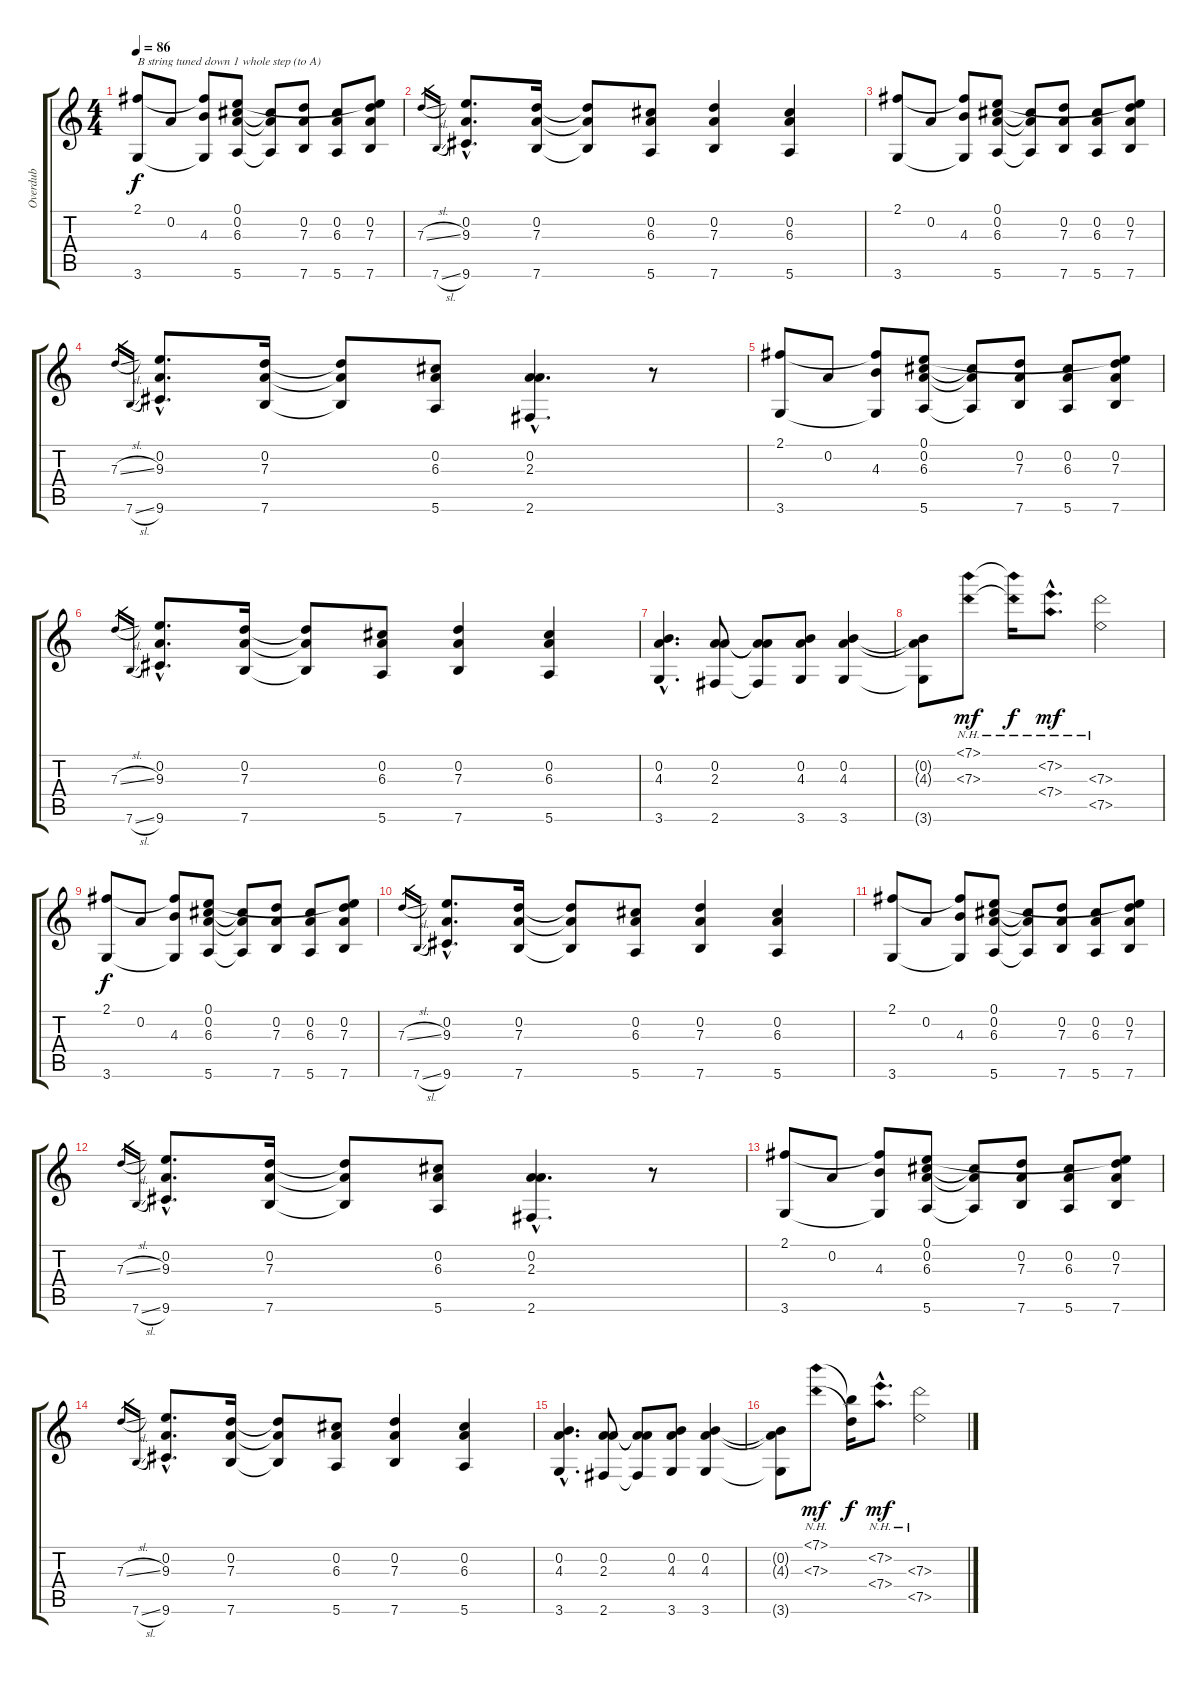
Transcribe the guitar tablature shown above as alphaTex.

\track ("Overdub" "Overdub") {instrument electricguitarclean}
\staff {score tabs}
\tuning (E4 A3 G3 D3 A2 E2) {hide}
\ts (4 4)
\tempo 86
\clef g2
\ks c
(2.1 3.6).8{txt "B string tuned down 1 whole step (to A)" dy f instrument electricguitarclean} 0.2.8 (2.1{t} 4.3 3.6{t}).8 (0.1 0.2 6.3 5.6).8 (0.2{t} 6.3{t} 5.6{t}).8 (0.2 7.3 7.6).8 (0.2 6.3 5.6).8 (0.1{t} 0.2 7.3 7.6).8 |
7.3{sl}.16{gr} 7.6{sl}.16{gr} (0.2{hac} 9.3{hac} 9.6{hac}).8{d} (0.2 7.3 7.6).16 (0.2{t} 7.3{t} 7.6{t}).8 (0.2 6.3 5.6).8 (0.2 7.3 7.6).4 (0.2 6.3 5.6).4 |
(2.1 3.6).8 0.2.8 (2.1{t} 4.3 3.6{t}).8 (0.1 0.2 6.3 5.6).8 (0.2{t} 6.3{t} 5.6{t}).8 (0.2 7.3 7.6).8 (0.2 6.3 5.6).8 (0.1{t} 0.2 7.3 7.6).8 |
7.3{sl}.16{gr} 7.6{sl}.16{gr} (0.2{hac} 9.3{hac} 9.6{hac}).8{d} (0.2 7.3 7.6).16 (0.2{t} 7.3{t} 7.6{t}).8 (0.2 6.3 5.6).8 (0.2{hac} 2.3{hac} 2.6{hac}).4{d} r.8 |
(2.1 3.6).8 0.2.8 (2.1{t} 4.3 3.6{t}).8 (0.1 0.2 6.3 5.6).8 (0.2{t} 6.3{t} 5.6{t}).8 (0.2 7.3 7.6).8 (0.2 6.3 5.6).8 (0.1{t} 0.2 7.3 7.6).8 |
7.3{sl}.16{gr} 7.6{sl}.16{gr} (0.2{hac} 9.3{hac} 9.6{hac}).8{d} (0.2 7.3 7.6).16 (0.2{t} 7.3{t} 7.6{t}).8 (0.2 6.3 5.6).8 (0.2 7.3 7.6).4 (0.2 6.3 5.6).4 |
(0.2{hac} 4.3{hac} 3.6{hac}).4{d} (0.2 2.3 2.6).8 (0.2{t} 2.3{t} 2.6{t}).8 (0.2 4.3 3.6).8 (0.2 4.3 3.6).4 |
(0.2{t} 4.3{t} 3.6{t}).8 (7.1{nh} 7.3{nh}).8{dy mf} (7.1{nh t} 7.3{nh t}).16{dy f} (7.2{nh hac} 7.4{nh hac}).8{d dy mf} (7.3{nh} 7.5{nh}).2 |
(2.1 3.6).8{dy f} 0.2.8 (2.1{t} 4.3 3.6{t}).8 (0.1 0.2 6.3 5.6).8 (0.2{t} 6.3{t} 5.6{t}).8 (0.2 7.3 7.6).8 (0.2 6.3 5.6).8 (0.1{t} 0.2 7.3 7.6).8 |
7.3{sl}.16{gr} 7.6{sl}.16{gr} (0.2{hac} 9.3{hac} 9.6{hac}).8{d} (0.2 7.3 7.6).16 (0.2{t} 7.3{t} 7.6{t}).8 (0.2 6.3 5.6).8 (0.2 7.3 7.6).4 (0.2 6.3 5.6).4 |
(2.1 3.6).8 0.2.8 (2.1{t} 4.3 3.6{t}).8 (0.1 0.2 6.3 5.6).8 (0.2{t} 6.3{t} 5.6{t}).8 (0.2 7.3 7.6).8 (0.2 6.3 5.6).8 (0.1{t} 0.2 7.3 7.6).8 |
7.3{sl}.16{gr} 7.6{sl}.16{gr} (0.2{hac} 9.3{hac} 9.6{hac}).8{d} (0.2 7.3 7.6).16 (0.2{t} 7.3{t} 7.6{t}).8 (0.2 6.3 5.6).8 (0.2{hac} 2.3{hac} 2.6{hac}).4{d} r.8 |
(2.1 3.6).8 0.2.8 (2.1{t} 4.3 3.6{t}).8 (0.1 0.2 6.3 5.6).8 (0.2{t} 6.3{t} 5.6{t}).8 (0.2 7.3 7.6).8 (0.2 6.3 5.6).8 (0.1{t} 0.2 7.3 7.6).8 |
7.3{sl}.16{gr} 7.6{sl}.16{gr} (0.2{hac} 9.3{hac} 9.6{hac}).8{d} (0.2 7.3 7.6).16 (0.2{t} 7.3{t} 7.6{t}).8 (0.2 6.3 5.6).8 (0.2 7.3 7.6).4 (0.2 6.3 5.6).4 |
(0.2{hac} 4.3{hac} 3.6{hac}).4{d} (0.2 2.3 2.6).8 (0.2{t} 2.3{t} 2.6{t}).8 (0.2 4.3 3.6).8 (0.2 4.3 3.6).4 |
(0.2{t} 4.3{t} 3.6{t}).8 (7.1{nh} 7.3{nh}).8{dy mf} (7.1{t} 7.3{t}).16{dy f} (7.2{nh hac} 7.4{nh hac}).8{d dy mf} (7.3{nh} 7.5{nh}).2
